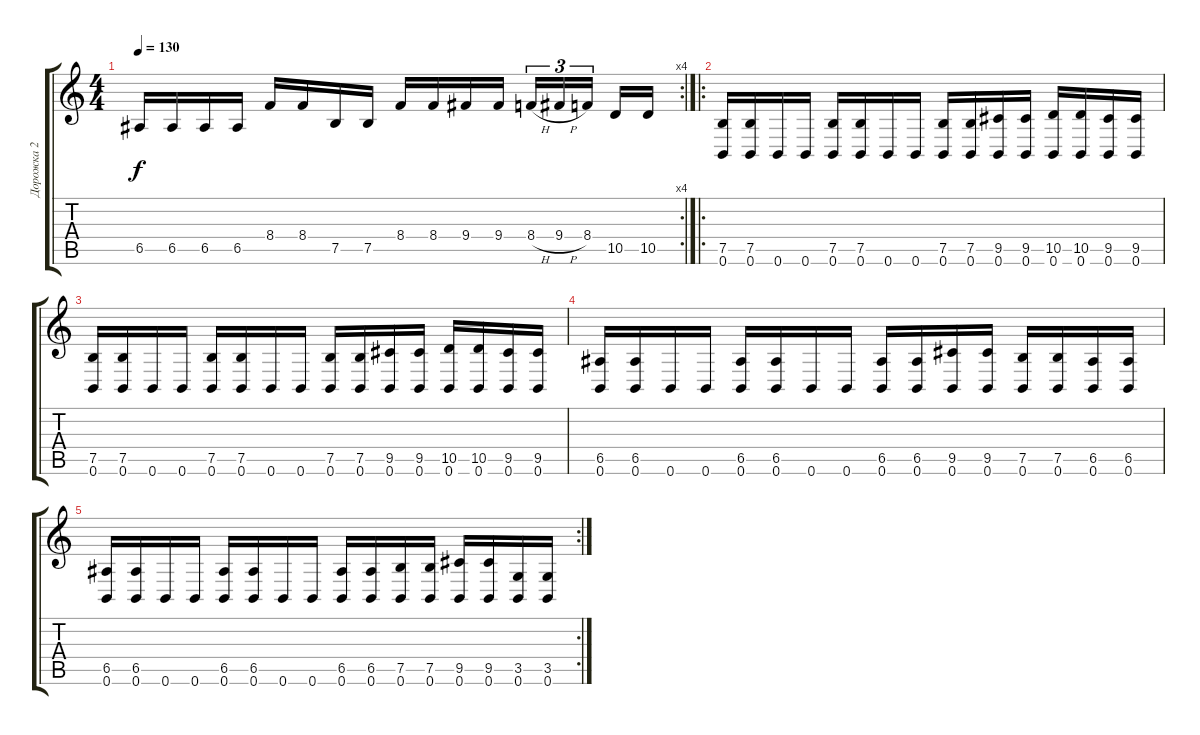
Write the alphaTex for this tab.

\track ("Дорожка 2" "Дорожка 2") {instrument overdrivenguitar}
\staff {score tabs}
\tuning (B3 Gb3 D3 A2 E2 B1) {hide}
\rc 4
\ts (4 4)
\tempo 130
\clef g2
\ks c
6.5.16{dy f} 6.5.16 6.5.16 6.5.16 8.4.16 8.4.16 7.5.16 7.5.16 8.4.16 8.4.16 9.4.16 9.4.16 8.4{h}.16{tu (3 2)} 9.4{h}.16{tu (3 2)} 8.4.16{tu (3 2) beam splitsecondary} 10.5.16 10.5.16 |
\ro
(7.5 0.6).16 (7.5 0.6).16 0.6.16 0.6.16 (7.5 0.6).16 (7.5 0.6).16 0.6.16 0.6.16 (7.5 0.6).16 (7.5 0.6).16 (9.5 0.6).16 (9.5 0.6).16 (10.5 0.6).16 (10.5 0.6).16 (9.5 0.6).16 (9.5 0.6).16 |
(7.5 0.6).16 (7.5 0.6).16 0.6.16 0.6.16 (7.5 0.6).16 (7.5 0.6).16 0.6.16 0.6.16 (7.5 0.6).16 (7.5 0.6).16 (9.5 0.6).16 (9.5 0.6).16 (10.5 0.6).16 (10.5 0.6).16 (9.5 0.6).16 (9.5 0.6).16 |
(6.5 0.6).16 (6.5 0.6).16 0.6.16 0.6.16 (6.5 0.6).16 (6.5 0.6).16 0.6.16 0.6.16 (6.5 0.6).16 (6.5 0.6).16 (9.5 0.6).16 (9.5 0.6).16 (7.5 0.6).16 (7.5 0.6).16 (6.5 0.6).16 (6.5 0.6).16 |
\rc 2
(6.5 0.6).16 (6.5 0.6).16 0.6.16 0.6.16 (6.5 0.6).16 (6.5 0.6).16 0.6.16 0.6.16 (6.5 0.6).16 (6.5 0.6).16 (7.5 0.6).16 (7.5 0.6).16 (9.5 0.6).16 (9.5 0.6).16 (3.5 0.6).16 (3.5 0.6).16
